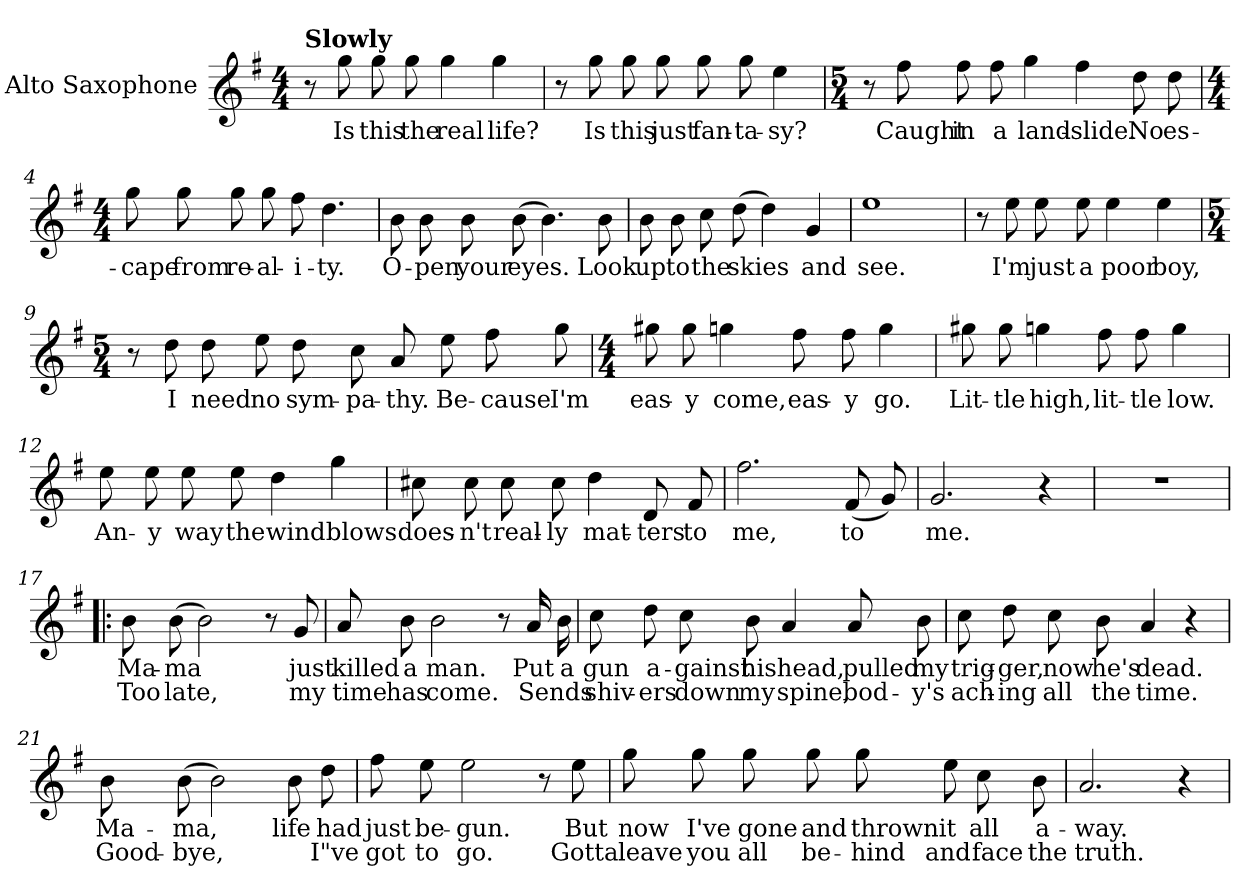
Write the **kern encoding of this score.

**kern	**text	**text
*part1	*part1	*part1
*staff1	*staff1	*staff1
*I"Alto Saxophone	*	*
*I'A. Sax.	*	*
*clefG2	*	*
*ITrd5c9	*	*
*k[b-e-]	*	*
*B-:	*	*
*M4/4	*	*
=1	=1	=1
!LO:TX:a:B:t=Slowly	!	!
8r	.	.
8b-	-Is	.
8b-L	-this	.
8b-	-the	.
4b-	-real	.
4b-	-life?	.
=2	=2	=2
8r	.	.
8b-	-Is	.
8b-L	-this	.
8b-	-just	.
8b-L	-fan-	.
8b-	-ta-	.
4g	-sy?	.
=3	=3	=3
*M5/4	*	*
8r	.	.
8a	-Caught	.
8a	-in	.
8a	-a	.
4b-	-land-	.
4a	-slide.	.
8f	-No	.
8f	-es-	.
=4	=4	=4
*M4/4	*	*
8b-L	-cape	.
8b-	-from	.
8b-	-re-	.
8b-	-al-	.
8aL	-i-	.
4.f	-ty.	.
=5	=5	=5
8dL	-O-	.
8d	-pen	.
8d	-your	.
(8d	-eyes.	.
4.d)	.	.
8d	-Look	.
=6	=6	=6
8dL	-up	.
8d	-to	.
8e-	-the	.
(8f	-skies	.
4f)	.	.
4B-	-and	.
=7	=7	=7
1g	-see.	.
=8	=8	=8
8r	.	.
8g	-I'm	.
8gL	-just	.
8g	-a	.
4g	-poor	.
4g	-boy,	.
=9	=9	=9
*M5/4	*	*
8r	.	.
8f	-I	.
8f	-need	.
8g	-no	.
8f	-sym-	.
8e-	-pa-	.
8cL	-thy.	.
8g	-Be-	.
8a	-cause	.
8b-	-I'm	.
=10	=10	=10
*M4/4	*	*
8bL	-eas-	.
8b	-y	.
4b-	-come,	.
8aL	-eas-	.
8a	-y	.
4b-	-go.	.
=11	=11	=11
8bL	-Lit-	.
8b	-tle	.
4b-	-high,	.
8aL	-lit-	.
8a	-tle	.
4b-	-low.	.
=12	=12	=12
8gL	-An-	.
8g	-y	.
8g	-way	.
8g	-the	.
4f	-wind	.
4b-	-blows	.
=13	=13	=13
8eL	-does-	.
8e	-n't	.
8e	-real-	.
8e	-ly	.
4f	-mat-	.
8FL	-ters	.
8A	-to	.
=14	=14	=14
2.a	-me,	.
(8A	-to	.
8B-)	.	.
=15	=15	=15
2.B-	-me.	.
4r	.	.
=16	=16	=16
1r	.	.
=17!|:	=17!|:	=17!|:
8dL	-Ma-	-Too
(8d	-ma	-late,
2d)	.	.
8r	.	.
8B-	-just	-my
=18	=18	=18
8cL	-killed	-time
8d	-a	-has
2d	-man.	-come.
8r	.	.
16c	-Put	-Sends
16d	-a	.
=19	=19	=19
8e-L	-gun	-shiv-
8f	-a-	-ers
8e-	-gainst	-down
8d	-his	-my
4c	-head,	-spine,
8cL	-pulled	-bod-
8d	-my	-y's
=20	=20	=20
8e-L	-trig-	-ach-
8f	-ger,	-ing
8e-	-now	-all
8d	-he's	-the
4c	-dead.	-time.
4r	.	.
=21	=21	=21
8dL	-Ma-	-Good-
(8d	-ma,	-bye,
2d)	.	.
8d	-life	.
8f	-had	-I"ve
=22	=22	=22
8aL	-just	-got
8g	-be-	-to
2g	-gun.	-go.
8r	.	.
8g	-But	-Gotta
=23	=23	=23
8b-L	-now	-leave
8b-	-I've	-you
8b-	-gone	-all
8b-	-and	-be-
8b-L	-thrown	-hind
8g	-it	-and
8e-	-all	-face
8d	-a-	-the
=24	=24	=24
2.c	-way.	-truth.
4r	.	.
=	=	=
*-	*-	*-
